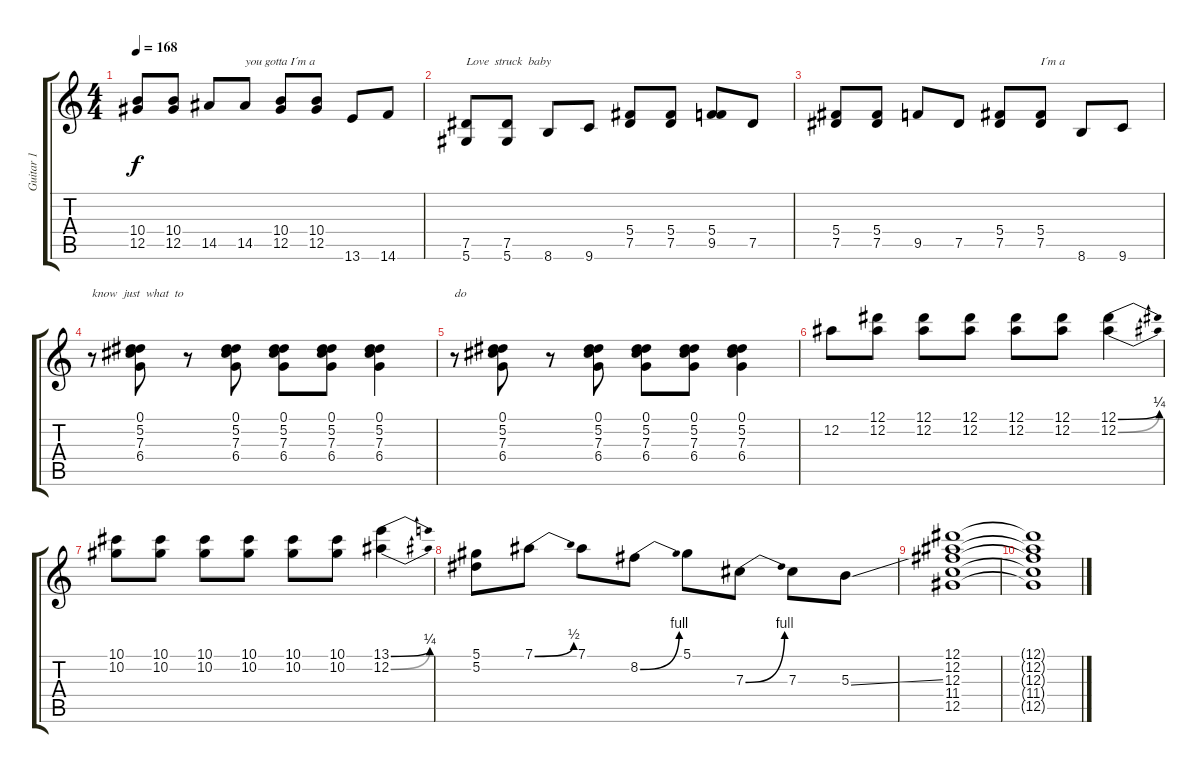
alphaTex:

\track ("Guitar 1" "Guitar 1") {instrument overdrivenguitar}
\staff {score tabs}
\tuning (Eb4 Bb3 Gb3 Db3 Ab2 Eb2) {hide}
\ts (4 4)
\tempo 168
\clef g2
\ks c
(10.4 12.5).8{dy f} (10.4 12.5).8 14.5.8 14.5.8{txt "you gotta I´m a"} (10.4 12.5).8 (10.4 12.5).8 13.6.8 14.6.8 |
(7.5 5.6).8{txt "Love  struck  baby"} (7.5 5.6).8 8.6.8 9.6.8 (5.4 7.5).8 (5.4 7.5).8 (5.4 9.5).8 7.5.8 |
(5.4 7.5).8 (5.4 7.5).8 9.5.8 7.5.8 (5.4 7.5).8 (5.4 7.5).8{txt "I´m a"} 8.6.8 9.6.8 |
r.8{txt "know  just  what  to"} (0.1 5.2 7.3 6.4).8 r.8 (0.1 5.2 7.3 6.4).8 (0.1 5.2 7.3 6.4).8 (0.1 5.2 7.3 6.4).8 (0.1 5.2 7.3 6.4).4 |
r.8{txt "do"} (0.1 5.2 7.3 6.4).8 r.8 (0.1 5.2 7.3 6.4).8 (0.1 5.2 7.3 6.4).8 (0.1 5.2 7.3 6.4).8 (0.1 5.2 7.3 6.4).4 |
12.2.8 (12.1 12.2).8 (12.1 12.2).8 (12.1 12.2).8 (12.1 12.2).8 (12.1 12.2).8 (12.1{be (bend 0 0 60 1)} 12.2{be (bend 0 0 60 1)}).4 |
(10.1 10.2).8 (10.1 10.2).8 (10.1 10.2).8 (10.1 10.2).8 (10.1 10.2).8 (10.1 10.2).8 (13.1{be (bend 0 0 60 1)} 12.2{be (bend 0 0 60 1)}).4 |
(5.1 5.2).8 7.1{be (bend 0 0 60 2)}.8 7.1.8 8.2{be (bend 0 0 60 4)}.8 5.1.8 7.3{be (bend 0 0 60 4)}.8 7.3.8 5.3{ss}.8 |
(12.1 12.2 12.3 11.4 12.5).1 |
(12.1{t} 12.2{t} 12.3{t} 11.4{t} 12.5{t}).1
